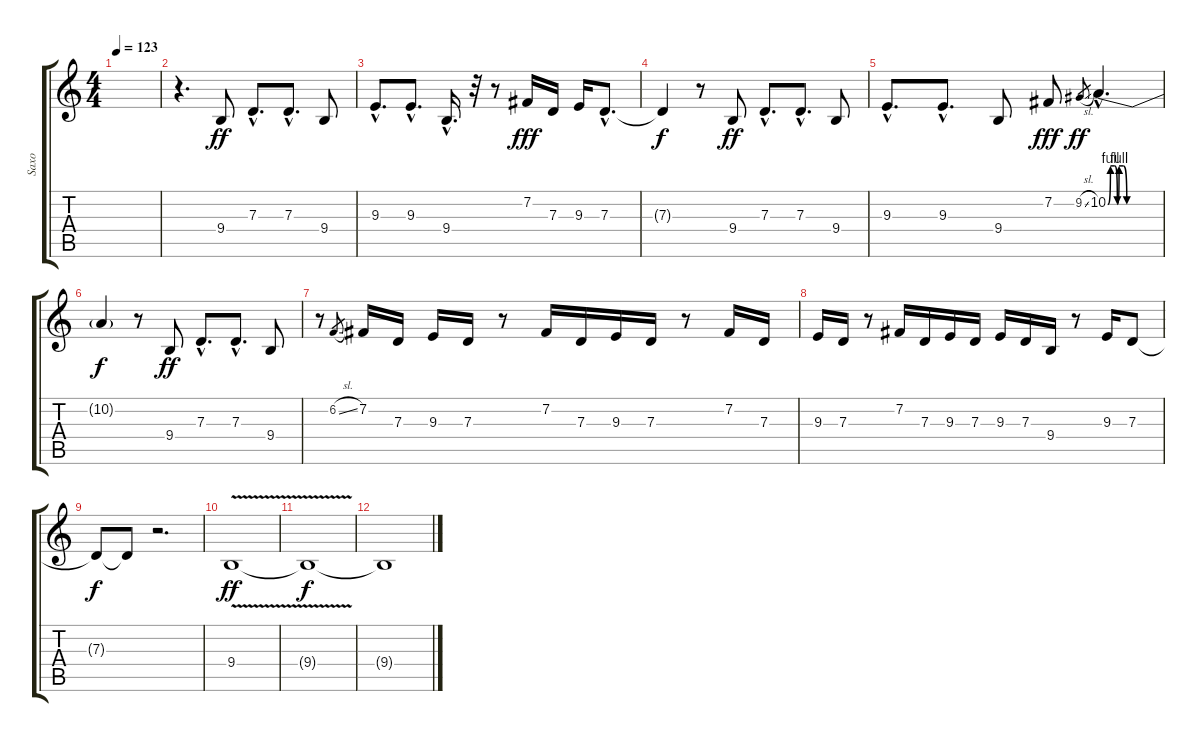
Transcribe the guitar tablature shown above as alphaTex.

\track ("Saxo" "Saxo") {instrument baritonesax}
\staff {score tabs}
\tuning (E4 B3 G3 D3 A2 E2) {hide}
\ts (4 4)
\tempo 123
\clef g2
\ks c
|
r.4{d volume 11 balance 0} 9.4.8{dy ff} 7.3{hac}.8{d} 7.3{hac}.8{d} 9.4.8 |
9.3{hac}.8{d} 9.3{hac}.8{d} 9.4{hac}.16{d} r.32 r.8 7.2.16{dy fff} 7.3.16 9.3.16 7.3{hac}.8{d} |
7.3{t}.4{dy f} r.8 9.4.8{dy ff} 7.3{hac}.8{d} 7.3{hac}.8{d} 9.4.8 |
9.3{hac}.8{d} 9.3{hac}.8{d} 9.4.8 7.2.8{dy fff} 9.2{sl}.8{gr dy ff} 10.2{be (custom 0 0 3 4 8 4 11 0 13 4 18 4 22 0 60 0) hac}.4{d} |
10.2{t}.4{dy f} r.8 9.4.8{dy ff} 7.3{hac}.8{d} 7.3{hac}.8{d} 9.4.8 |
r.8 6.2{sl}.8{gr} 7.2.16 7.3.16 9.3.16 7.3.16 r.8 7.2.16 7.3.16 9.3.16 7.3.16 r.8 7.2.16 7.3.16 |
9.3.16 7.3.16 r.8 7.2.16 7.3.16 9.3.16 7.3.16 9.3.16 7.3.16 9.4.16 r.8 9.3.16 7.3.8{volume 12} |
7.3{t}.8{dy f volume 8} 7.3{t}.8 r.2{d volume 8} |
9.4{v}.1{dy ff volume 0} |
9.4{t}.1{dy f} |
9.4{t}.1
